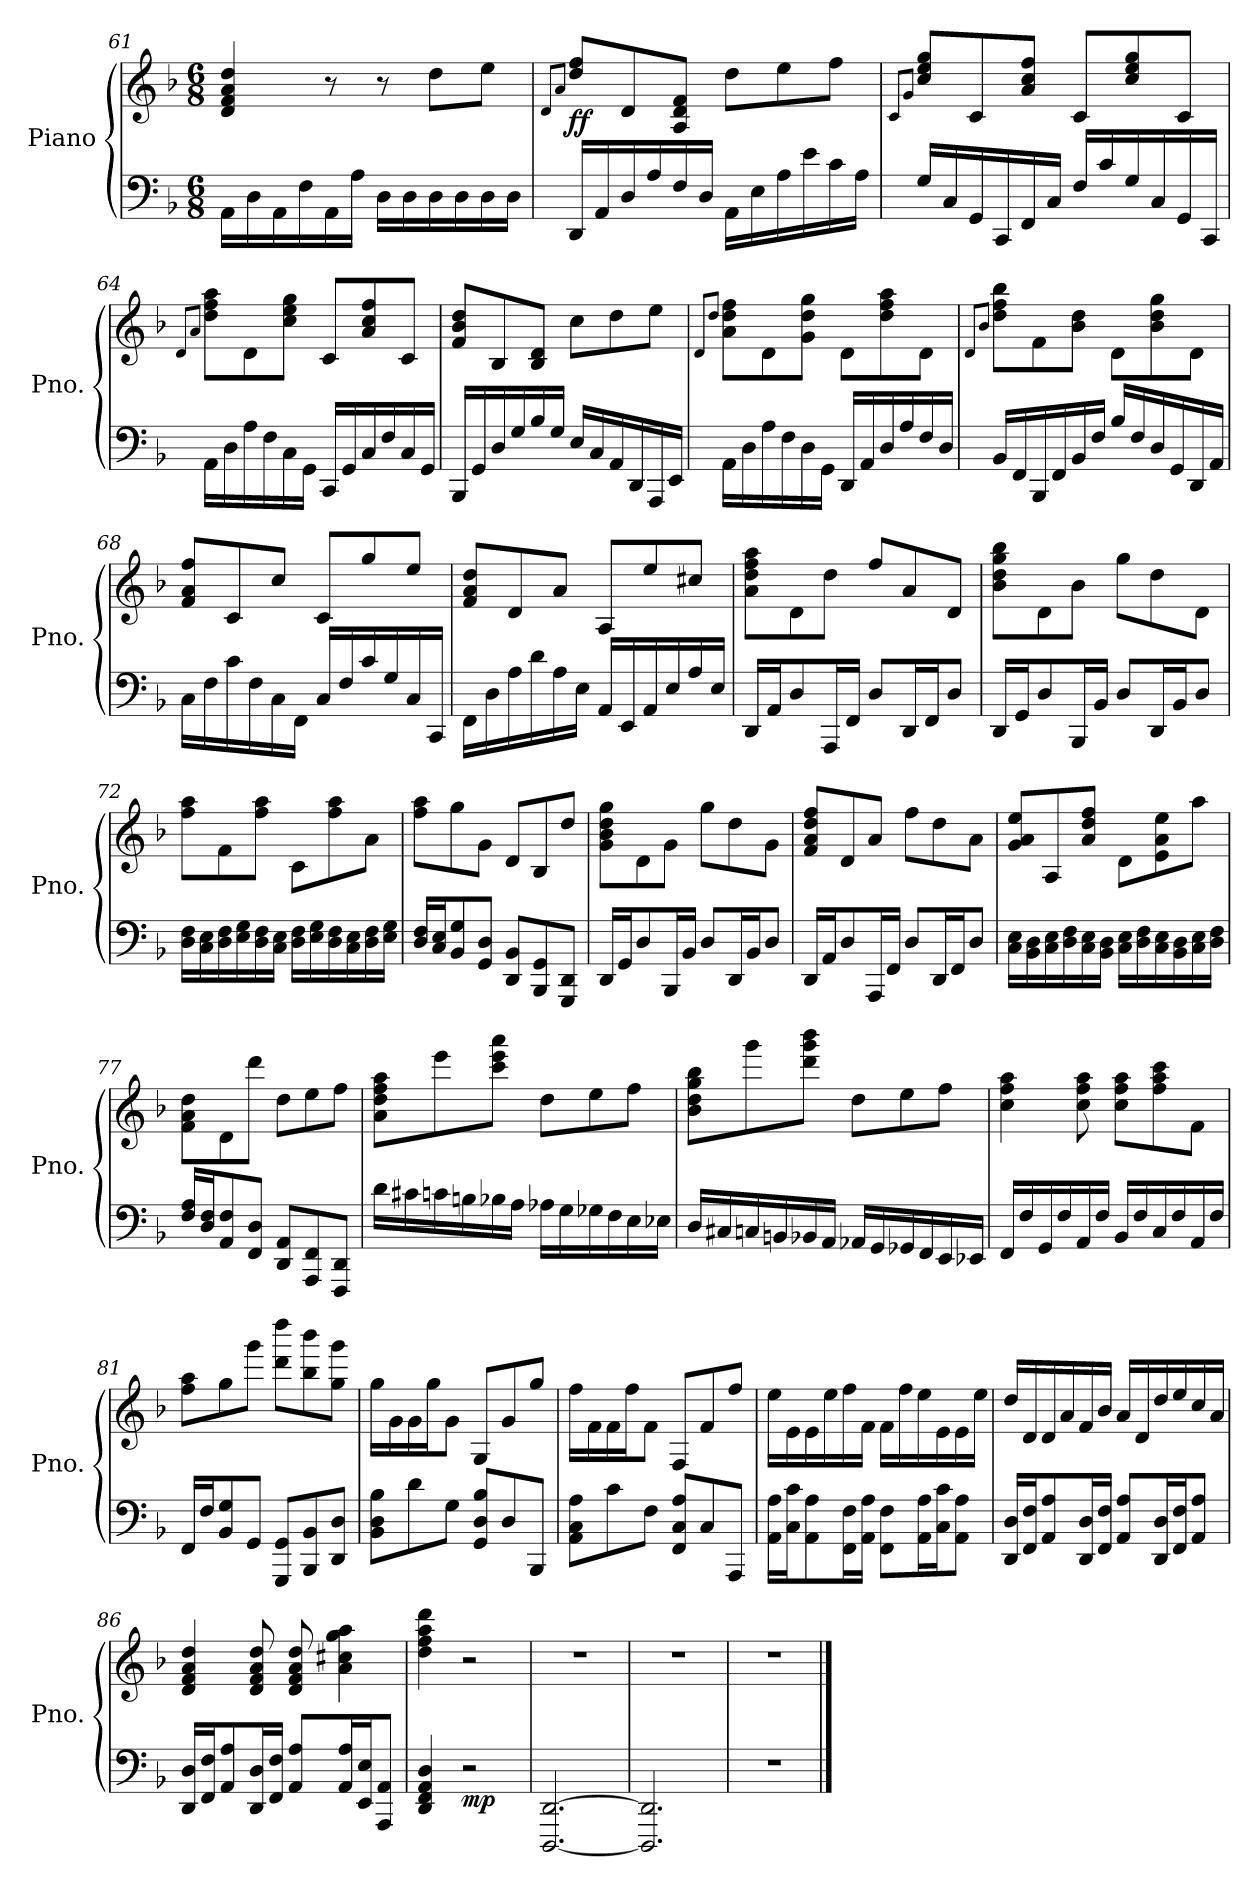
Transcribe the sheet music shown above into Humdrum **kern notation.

**kern	**kern	**dynam
*part1	*part1	*part1
*staff2	*staff1	*staff1/2
*I"Piano	*	*
*I'Pno.	*	*
!!LO:LB:g=z
*clefF4	*clefG2	*
*k[b-]	*k[b-]	*
*M6/8	*M6/8	*
=61	=61	=61
16AA\LL	4d/ 4f/ 4a/ 4dd/	.
16D\	.	.
16AA\	.	.
16F\	.	.
16AA\	8r	.
16A\JJ	.	.
16D\LL	8r	.
16D\	.	.
16D\	8dd\L	.
16D\	.	.
16D\	8ee\J	.
16D\JJ	.	.
=62	=62	=62
.	8qd/L	.
.	8qa/J	.
!	!	!LO:DY:a=2
16DD/LL	8dd/ 8ff/L	ff
16AA/	.	.
16D/	8d/	.
16A/	.	.
16F/	8A/ 8d/ 8f/J	.
16D/JJ	.	.
16AA\LL	8dd\L	.
16E\	.	.
16A\	8ee\	.
16e\	.	.
16c\	8ff\J	.
16A\JJ	.	.
=63	=63	=63
.	8qc/L	.
.	8qg/J	.
16G/LL	8cc/ 8ee/ 8gg/L	.
16C/	.	.
16GG/	8c/	.
16CC/	.	.
16FF/	8a/ 8cc/ 8ff/J	.
16C/JJ	.	.
16F/LL	8c/L	.
16c/	.	.
16G/	8cc/ 8ee/ 8gg/	.
16C/	.	.
16GG/	8c/J	.
16CC/JJ	.	.
!!LO:LB:g=z
=64	=64	=64
.	8qd/L	.
.	8qa/J	.
16AA\LL	8dd\ 8ff\ 8aa\L	.
16D\	.	.
16A\	8d\	.
16F\	.	.
16C\	8cc\ 8ee\ 8gg\J	.
16GG\JJ	.	.
16CC/LL	8c/L	.
16GG/	.	.
16C/	8a/ 8cc/ 8ff/	.
16F/	.	.
16C/	8c/J	.
16GG/JJ	.	.
=65	=65	=65
16BBB-/LL	8f/ 8b-/ 8dd/L	.
16GG/	.	.
16D/	8B-/	.
16G/	.	.
16B-/	8B-/ 8d/J	.
16G/JJ	.	.
16E/LL	8cc\L	.
16C/	.	.
16AA/	8dd\	.
16DD/	.	.
16AAA/	8ee\J	.
16EE/JJ	.	.
=66	=66	=66
.	8qd/L	.
.	8qdd/J	.
16AA\LL	8a\ 8dd\ 8ff\L	.
16D\	.	.
16A\	8d\	.
16F\	.	.
16D\	8g\ 8dd\ 8gg\J	.
16GG\JJ	.	.
16DD/LL	8d\L	.
16AA/	.	.
16D/	8dd\ 8ff\ 8aa\	.
16A/	.	.
16F/	8d\J	.
16D/JJ	.	.
!!LO:LB:g=z
=67	=67	=67
.	8qd/L	.
.	8qb-/J	.
16BB-/LL	8dd\ 8ff\ 8bb-\L	.
16FF/	.	.
16BBB-/	8f\	.
16FF/	.	.
16BB-/	8b-\ 8dd\J	.
16F/JJ	.	.
16B-/LL	8d\L	.
16F/	.	.
16D/	8b-\ 8dd\ 8gg\	.
16GG/	.	.
16DD/	8d\J	.
16AA/JJ	.	.
=68	=68	=68
16C\LL	8f/ 8a/ 8ff/L	.
16F\	.	.
16c\	8c/	.
16F\	.	.
16C\	8cc/J	.
16FF\JJ	.	.
16C/LL	8c/L	.
16F/	.	.
16c/	8gg/	.
16G/	.	.
16C/	8ee/J	.
16CC/JJ	.	.
=69	=69	=69
16FF\LL	8f/ 8a/ 8dd/L	.
16D\	.	.
16A\	8d/	.
16d\	.	.
16A\	8a/J	.
16E\JJ	.	.
16AA/LL	8A/L	.
16EE/	.	.
16AA/	8ee/	.
16E/	.	.
16A/	8cc#X/J	.
16E/JJ	.	.
=70	=70	=70
16DD/LL	8a\ 8dd\ 8ff\ 8aa\L	.
16AA/J	.	.
8D/	8d\	.
16AAA/L	8dd\J	.
16FF/JJ	.	.
8D/L	8ff/L	.
16DD/L	8a/	.
16FF/J	.	.
8D/J	8d/J	.
!!LO:LB:g=z
=71	=71	=71
16DD/LL	8b-\ 8dd\ 8gg\ 8bb-\L	.
16GG/J	.	.
8D/	8d\	.
16BBB-/L	8b-\J	.
16BB-/JJ	.	.
8D/L	8gg\L	.
16DD/L	8dd\	.
16BB-/J	.	.
8D/J	8d\J	.
=72	=72	=72
16D\ 16F\LL	8ff\ 8aa\L	.
16C\ 16E\	.	.
16D\ 16F\	8f\	.
16E\ 16G\	.	.
16D\ 16F\	8ff\ 8aa\J	.
16C\ 16E\JJ	.	.
16D\ 16F\LL	8c\L	.
16E\ 16G\	.	.
16D\ 16F\	8ff\ 8aa\	.
16C\ 16E\	.	.
16D\ 16F\	8a\J	.
16E\ 16G\JJ	.	.
=73	=73	=73
16D/ 16F/LL	8ff\ 8aa\L	.
16C/ 16E/J	.	.
8BB-/ 8G/	8gg\	.
8GG/ 8D/J	8g\J	.
8DD/ 8BB-/L	8d/L	.
8BBB-/ 8GG/	8B-/	.
8GGG/ 8DD/J	8dd/J	.
=74	=74	=74
16DD/LL	8g\ 8b-\ 8dd\ 8gg\L	.
16GG/J	.	.
8D/	8d\	.
16BBB-/L	8g\J	.
16BB-/JJ	.	.
8D/L	8gg\L	.
16DD/L	8dd\	.
16BB-/J	.	.
8D/J	8g\J	.
!!LO:PB:g=z
=75	=75	=75
16DD/LL	8f/ 8a/ 8dd/ 8ff/L	.
16AA/J	.	.
8D/	8d/	.
16AAA/L	8a/J	.
16FF/JJ	.	.
8D/L	8ff\L	.
16DD/L	8dd\	.
16FF/J	.	.
8D/J	8a\J	.
=76	=76	=76
16C\ 16E\LL	8g/ 8a/ 8ee/L	.
16BB-\ 16D\	.	.
16C\ 16E\	8A/	.
16D\ 16F\	.	.
16C\ 16E\	8a/ 8dd/ 8ff/J	.
16BB-\ 16D\JJ	.	.
16C\ 16E\LL	8d\L	.
16D\ 16F\	.	.
16C\ 16E\	8e\ 8a\ 8ee\	.
16BB-\ 16D\	.	.
16C\ 16E\	8aa\J	.
16D\ 16F\JJ	.	.
=77	=77	=77
16F/ 16A/LL	8f\ 8a\ 8dd\L	.
16D/ 16F/J	.	.
8AA/ 8F/	8d\	.
8FF/ 8D/J	8ddd\J	.
8DD/ 8AA/L	8dd\L	.
8AAA/ 8FF/	8ee\	.
8FFF/ 8DD/J	8ff\J	.
=78	=78	=78
16d\LL	8a\ 8dd\ 8ff\ 8aa\L	.
16c#X\	.	.
16cn\	8eee\	.
16Bn\	.	.
16B-X\	8ccc\ 8eee\ 8aaa\J	.
16A\JJ	.	.
16A-X\LL	8dd\L	.
16G\	.	.
16G-X\	8ee\	.
16F\	.	.
16E\	8ff\J	.
16E-X\JJ	.	.
!!LO:LB:g=z
=79	=79	=79
16D/LL	8b-\ 8dd\ 8gg\ 8bb-\L	.
16C#X/	.	.
16Cn/	8ggg\	.
16BBn/	.	.
16BB-X/	8ddd\ 8ggg\ 8bbb-\J	.
16AA/JJ	.	.
16AA-X/LL	8dd\L	.
16GG/	.	.
16GG-X/	8ee\	.
16FF/	.	.
16EE/	8ff\J	.
16EE-X/JJ	.	.
=80	=80	=80
16FF/LL	4cc\ 4ff\ 4aa\	.
16F/	.	.
16GG/	.	.
16F/	.	.
16AA/	8cc\ 8ff\ 8aa\	.
16F/JJ	.	.
16BB-/LL	8cc\ 8ff\ 8aa\L	.
16F/	.	.
16C/	8ff\ 8aa\ 8ccc\	.
16F/	.	.
16AA/	8f\J	.
16F/JJ	.	.
=81	=81	=81
16FF/LL	8ff\ 8aa\L	.
16F/J	.	.
8BB-/ 8G/	8gg\	.
8GG/J	8ggg\J	.
8GGG/ 8GG/L	8ddd\ 8dddd\L	.
8BBB-/ 8BB-/	8bb-\ 8bbb-\	.
8DD/ 8D/J	8gg\ 8ggg\J	.
=82	=82	=82
8BB-\ 8D\ 8B-\L	16gg\LL	.
.	16g\	.
8d\	16g\	.
.	16gg\J	.
8G\J	8g\J	.
8GG/ 8D/ 8B-/L	8G/L	.
8D/	8g/	.
8BBB-/J	8gg/J	.
!!LO:LB:g=z
=83	=83	=83
8AA\ 8C\ 8A\L	16ff\LL	.
.	16f\	.
8c\	16f\	.
.	16ff\J	.
8F\J	8f\J	.
8FF/ 8C/ 8A/L	8F/L	.
8C/	8f/	.
8AAA/J	8ff/J	.
=84	=84	=84
16AA\ 16A\LL	16ee\LL	.
16C\ 16c\J	16e\	.
8AA\ 8A\	16e\	.
.	16ee\	.
16FF\ 16F\L	16ff\	.
16AA\ 16A\JJ	16f\JJ	.
8FF\ 8F\L	16f\LL	.
.	16ff\	.
16AA\ 16A\L	16ee\	.
16C\ 16c\J	16e\	.
8AA\ 8A\J	16e\	.
.	16ee\JJ	.
=85	=85	=85
16DD/ 16D/LL	16dd/LL	.
16FF/ 16F/J	16d/	.
8AA/ 8A/	16d/	.
.	16a/	.
16DD/ 16D/L	16f/	.
16FF/ 16F/JJ	16b-/JJ	.
8AA/ 8A/L	16a/LL	.
.	16d/	.
16DD/ 16D/L	16dd/	.
16FF/ 16F/J	16ee/	.
8AA/ 8A/J	16cc/	.
.	16a/JJ	.
=86	=86	=86
16DD/ 16D/LL	4d/ 4f/ 4a/ 4dd/	.
16FF/ 16F/J	.	.
8AA/ 8A/	.	.
16DD/ 16D/L	8d/ 8f/ 8a/ 8dd/	.
16FF/ 16F/JJ	.	.
8AA/ 8A/L	8d/ 8f/ 8a/ 8dd/	.
16AA/ 16A/L	4a\ 4cc#X\ 4gg\ 4aa\	.
16EE/ 16E/J	.	.
8AAA/ 8AA/J	.	.
!!LO:LB:g=z
=87	=87	=87
4DD/ 4FF/ 4AA/ 4D/	4dd\ 4ff\ 4aa\ 4ddd\	.
!	!	!LO:DY:b=2
2r	2r	mp
=88	=88	=88
[2.DDD/ [2.DD/	2.r	.
=89	=89	=89
2.DDD/] 2.DD/]	2.r	.
=90	=90	=90
2.r	2.r	.
==	==	==
*-	*-	*-
